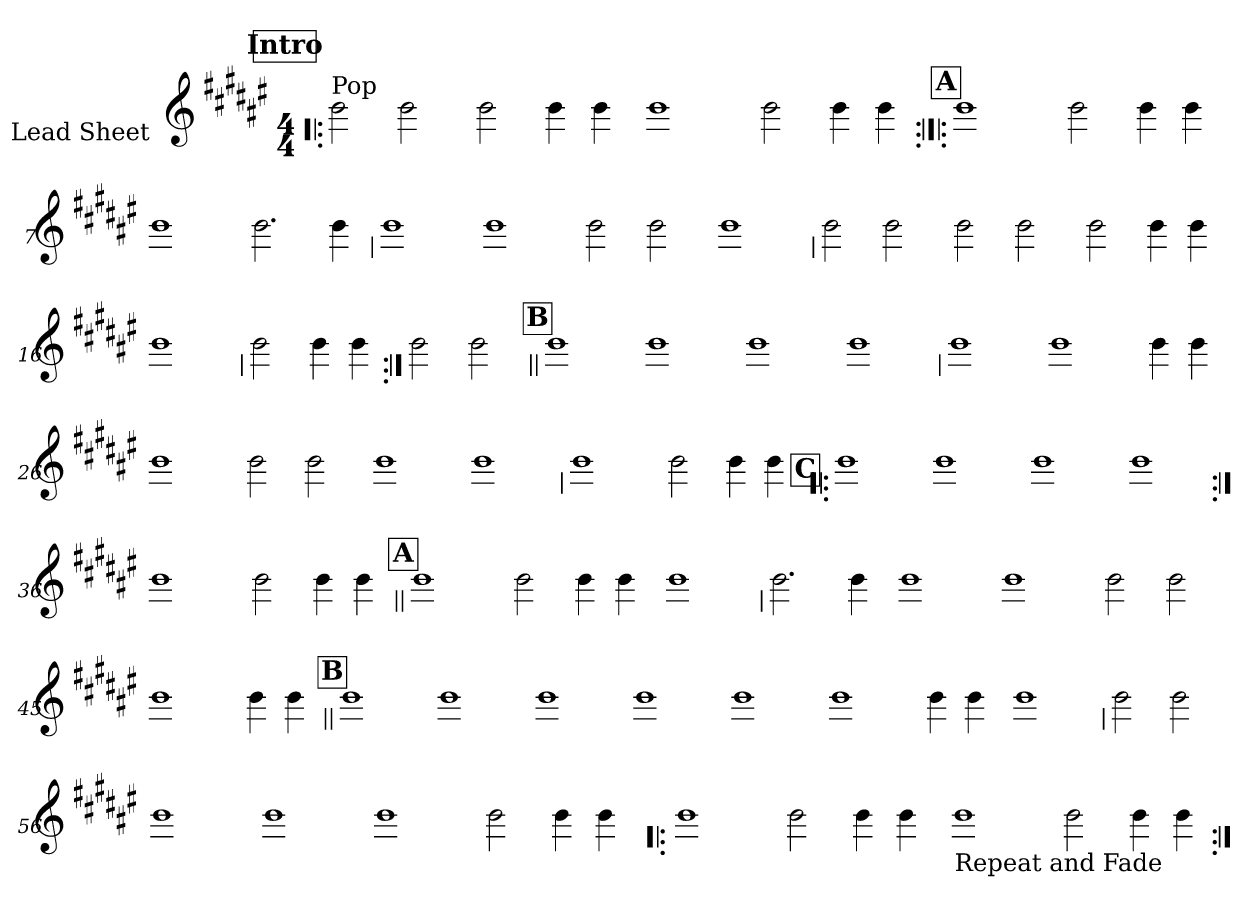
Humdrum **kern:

**kern
*part1
*staff1
*I"Lead Sheet
*stria0
*clefG2
*k[f#c#g#d#a#e#]
*F#:
*M4/4
*MM115
!!LO:REH:place=s1:a:t=Intro
=1!|:
!LO:TX:a:t=Pop
2b
2b
=2-
2b
4b
4b
=3-
1b
=4-
2b
4b
4b
!!LO:LB:g=z
!!LO:REH:place=s1:a:t=A
=5:|!|:
1b
=6-
2b
4b
4b
=7-
1b
=8-
2.b
4b
!!LO:LB:g=z
=9
1b
=10-
1b
=11-
2b
2b
=12-
1b
!!LO:LB:g=z
=13
2b
2b
=14-
2b
2b
=15-
2b
4b
4b
=16-
1b
!!LO:LB:g=z
=17
2b
4b
4b
=18:|!
2b
2b
!!LO:REH:place=s1:a:t=B
=19||
1b
=20-
1b
=21-
1b
=22-
1b
!!LO:LB:g=z
=23
1b
=24-
1b
=25-
4b
4b
=26-
1b
=27-
2b
2b
=28-
1b
=29-
1b
!!LO:LB:g=z
=30
1b
=31-
2b
4b
4b
!!LO:REH:place=s1:a:t=C
=32!|:
1b
=33-
1b
=34-
1b
=35-
1b
!!LO:LB:g=z
=36:|!
1b
=37-
2b
4b
4b
!!LO:REH:place=s1:a:t=A
=38||
1b
=39-
2b
4b
4b
=40-
1b
!!LO:LB:g=z
=41
2.b
4b
=42-
1b
=43-
1b
=44-
2b
2b
=45-
1b
=46-
4b
4b
!!LO:LB:g=z
!!LO:REH:place=s1:a:t=B
=47||
1b
=48-
1b
=49-
1b
=50-
1b
=51-
1b
=52-
1b
=53-
4b
4b
=54-
1b
!!LO:LB:g=z
=55
2b
2b
=56-
1b
=57-
1b
=58-
1b
=59-
2b
4b
4b
!!LO:LB:g=z
=60!|:
1b
=61-
2b
4b
4b
=62-
!LO:TX:b:t=Repeat and Fade
1b
=63-
2b
4b
4b
=:|!
*-
